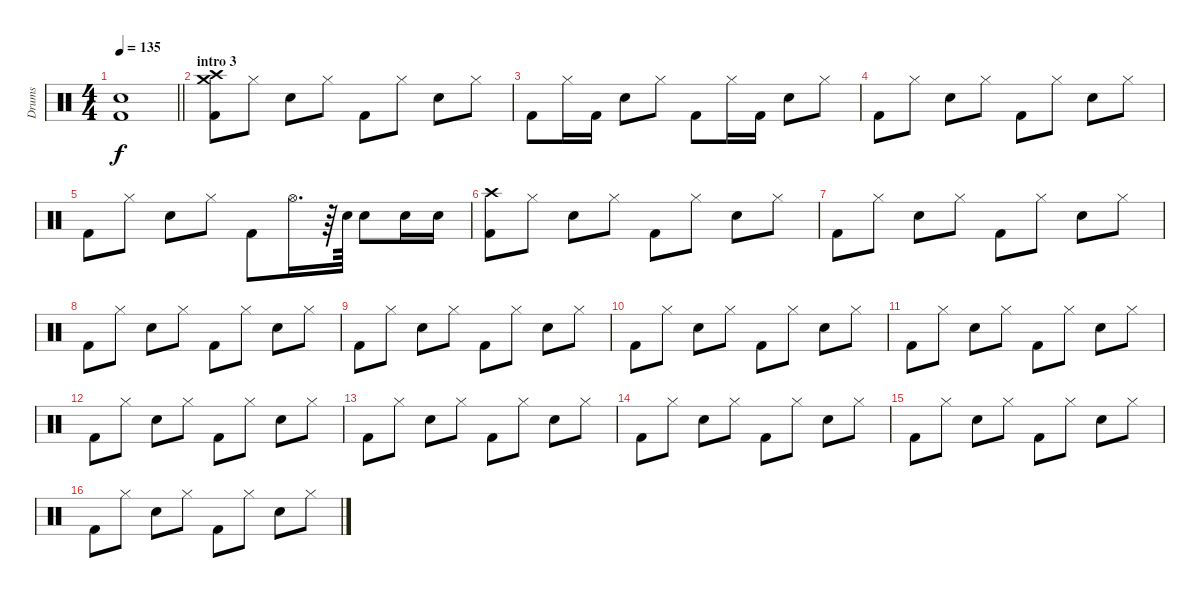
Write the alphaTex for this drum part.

\track ("Drums" "Drums") {instrument percussion}
\staff {score}
\articulation defaults
\ts (4 4)
\tempo 135
\clef neutral
\barLineRight lightlight
\ks c
("Electric Snare (hit)" "Kick (hit) 2").1{dy f} |
\section ("" "intro 3")
("Crash high (hit)" "Crash medium (hit)" "Kick (hit) 2").8 "Hi-Hat (closed)".8 "Electric Snare (hit)".8 "Hi-Hat (closed)".8 "Kick (hit) 2".8 "Hi-Hat (closed)".8 "Electric Snare (hit)".8 "Hi-Hat (closed)".8 |
"Kick (hit) 2".8 "Hi-Hat (closed)".16 "Kick (hit) 2".16 "Electric Snare (hit)".8 "Hi-Hat (closed)".8 "Kick (hit) 2".8 "Hi-Hat (closed)".16 "Kick (hit) 2".16 "Electric Snare (hit)".8 "Hi-Hat (closed)".8 |
"Kick (hit) 2".8 "Hi-Hat (closed)".8 "Electric Snare (hit)".8 "Hi-Hat (closed)".8 "Kick (hit) 2".8 "Hi-Hat (closed)".8 "Electric Snare (hit)".8 "Hi-Hat (closed)".8 |
"Kick (hit) 2".8 "Hi-Hat (closed)".8 "Electric Snare (hit)".8 "Hi-Hat (closed)".8 "Kick (hit) 2".8 "Hi-Hat (open)".16{d} r.64 "Electric Snare (hit)".64 "Electric Snare (hit)".8 "Electric Snare (hit)".16 "Electric Snare (hit)".16 |
("Crash high (hit)" "Kick (hit) 2").8 "Hi-Hat (closed)".8 "Electric Snare (hit)".8 "Hi-Hat (closed)".8 "Kick (hit) 2".8 "Hi-Hat (closed)".8 "Electric Snare (hit)".8 "Hi-Hat (closed)".8 |
"Kick (hit) 2".8 "Hi-Hat (closed)".8 "Electric Snare (hit)".8 "Hi-Hat (closed)".8 "Kick (hit) 2".8 "Hi-Hat (closed)".8 "Electric Snare (hit)".8 "Hi-Hat (closed)".8 |
"Kick (hit) 2".8 "Hi-Hat (closed)".8 "Electric Snare (hit)".8 "Hi-Hat (closed)".8 "Kick (hit) 2".8 "Hi-Hat (closed)".8 "Electric Snare (hit)".8 "Hi-Hat (closed)".8 |
"Kick (hit) 2".8 "Hi-Hat (closed)".8 "Electric Snare (hit)".8 "Hi-Hat (closed)".8 "Kick (hit) 2".8 "Hi-Hat (closed)".8 "Electric Snare (hit)".8 "Hi-Hat (closed)".8 |
"Kick (hit) 2".8 "Hi-Hat (closed)".8 "Electric Snare (hit)".8 "Hi-Hat (closed)".8 "Kick (hit) 2".8 "Hi-Hat (closed)".8 "Electric Snare (hit)".8 "Hi-Hat (closed)".8 |
"Kick (hit) 2".8 "Hi-Hat (closed)".8 "Electric Snare (hit)".8 "Hi-Hat (closed)".8 "Kick (hit) 2".8 "Hi-Hat (closed)".8 "Electric Snare (hit)".8 "Hi-Hat (closed)".8 |
"Kick (hit) 2".8 "Hi-Hat (closed)".8 "Electric Snare (hit)".8 "Hi-Hat (closed)".8 "Kick (hit) 2".8 "Hi-Hat (closed)".8 "Electric Snare (hit)".8 "Hi-Hat (closed)".8 |
"Kick (hit) 2".8 "Hi-Hat (closed)".8 "Electric Snare (hit)".8 "Hi-Hat (closed)".8 "Kick (hit) 2".8 "Hi-Hat (closed)".8 "Electric Snare (hit)".8 "Hi-Hat (closed)".8 |
"Kick (hit) 2".8 "Hi-Hat (closed)".8 "Electric Snare (hit)".8 "Hi-Hat (closed)".8 "Kick (hit) 2".8 "Hi-Hat (closed)".8 "Electric Snare (hit)".8 "Hi-Hat (closed)".8 |
"Kick (hit) 2".8 "Hi-Hat (closed)".8 "Electric Snare (hit)".8 "Hi-Hat (closed)".8 "Kick (hit) 2".8 "Hi-Hat (closed)".8 "Electric Snare (hit)".8 "Hi-Hat (closed)".8 |
"Kick (hit) 2".8 "Hi-Hat (closed)".8 "Electric Snare (hit)".8 "Hi-Hat (closed)".8 "Kick (hit) 2".8 "Hi-Hat (closed)".8 "Electric Snare (hit)".8 "Hi-Hat (closed)".8
